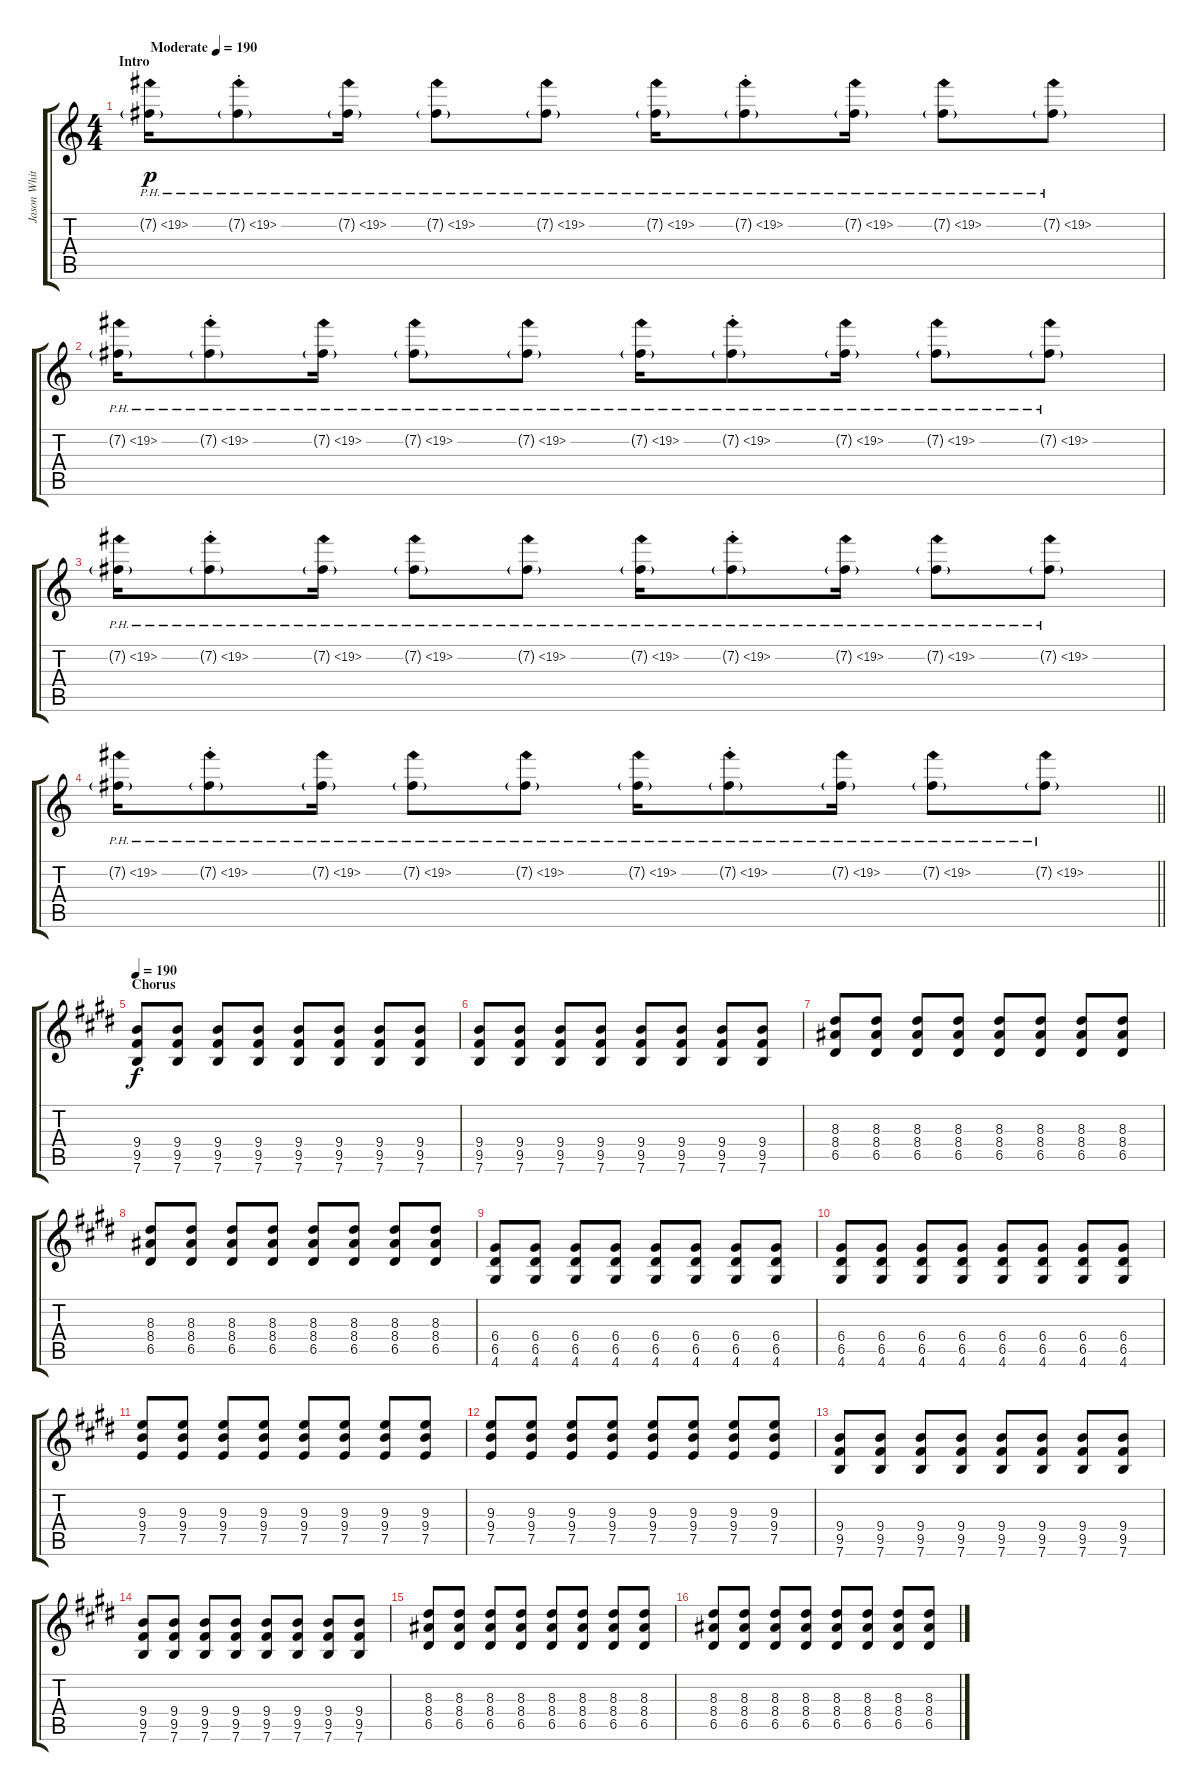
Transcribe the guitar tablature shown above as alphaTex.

\track ("Jason White (Lead Guitar)" "Jason Whit") {instrument distortionguitar}
\staff {score tabs}
\tuning (E4 B3 G3 D3 A2 E2) {hide}
\ts (4 4)
\section ("" "Intro")
\tempo (190 "Moderate")
\tempo 100
\tempo (190 "Moderate")
\clef g2
\ks c
7.2{ph 12 g}.16{dy p instrument distortionguitar} 7.2{ph 12 g st}.8 7.2{ph 12 g}.16 7.2{ph 12 g}.8 7.2{ph 12 g}.8 7.2{ph 12 g}.16 7.2{ph 12 g st}.8 7.2{ph 12 g}.16 7.2{ph 12 g}.8 7.2{ph 12 g}.8 |
7.2{ph 12 g}.16 7.2{ph 12 g st}.8 7.2{ph 12 g}.16 7.2{ph 12 g}.8 7.2{ph 12 g}.8 7.2{ph 12 g}.16 7.2{ph 12 g st}.8 7.2{ph 12 g}.16 7.2{ph 12 g}.8 7.2{ph 12 g}.8 |
7.2{ph 12 g}.16 7.2{ph 12 g st}.8 7.2{ph 12 g}.16 7.2{ph 12 g}.8 7.2{ph 12 g}.8 7.2{ph 12 g}.16 7.2{ph 12 g st}.8 7.2{ph 12 g}.16 7.2{ph 12 g}.8 7.2{ph 12 g}.8 |
\barLineRight lightlight
7.2{ph 12 g}.16 7.2{ph 12 g st}.8 7.2{ph 12 g}.16 7.2{ph 12 g}.8 7.2{ph 12 g}.8 7.2{ph 12 g}.16 7.2{ph 12 g st}.8 7.2{ph 12 g}.16 7.2{ph 12 g}.8 7.2{ph 12 g}.8 |
\section ("" "Chorus")
\tempo 190
\ks e
(9.4 9.5 7.6).8{dy f} (9.4 9.5 7.6).8 (9.4 9.5 7.6).8 (9.4 9.5 7.6).8 (9.4 9.5 7.6).8 (9.4 9.5 7.6).8 (9.4 9.5 7.6).8 (9.4 9.5 7.6).8 |
(9.4 9.5 7.6).8 (9.4 9.5 7.6).8 (9.4 9.5 7.6).8 (9.4 9.5 7.6).8 (9.4 9.5 7.6).8 (9.4 9.5 7.6).8 (9.4 9.5 7.6).8 (9.4 9.5 7.6).8 |
(8.3 8.4 6.5).8 (8.3 8.4 6.5).8 (8.3 8.4 6.5).8 (8.3 8.4 6.5).8 (8.3 8.4 6.5).8 (8.3 8.4 6.5).8 (8.3 8.4 6.5).8 (8.3 8.4 6.5).8 |
(8.3 8.4 6.5).8 (8.3 8.4 6.5).8 (8.3 8.4 6.5).8 (8.3 8.4 6.5).8 (8.3 8.4 6.5).8 (8.3 8.4 6.5).8 (8.3 8.4 6.5).8 (8.3 8.4 6.5).8 |
(6.4 6.5 4.6).8 (6.4 6.5 4.6).8 (6.4 6.5 4.6).8 (6.4 6.5 4.6).8 (6.4 6.5 4.6).8 (6.4 6.5 4.6).8 (6.4 6.5 4.6).8 (6.4 6.5 4.6).8 |
(6.4 6.5 4.6).8 (6.4 6.5 4.6).8 (6.4 6.5 4.6).8 (6.4 6.5 4.6).8 (6.4 6.5 4.6).8 (6.4 6.5 4.6).8 (6.4 6.5 4.6).8 (6.4 6.5 4.6).8 |
(9.3 9.4 7.5).8 (9.3 9.4 7.5).8 (9.3 9.4 7.5).8 (9.3 9.4 7.5).8 (9.3 9.4 7.5).8 (9.3 9.4 7.5).8 (9.3 9.4 7.5).8 (9.3 9.4 7.5).8 |
(9.3 9.4 7.5).8 (9.3 9.4 7.5).8 (9.3 9.4 7.5).8 (9.3 9.4 7.5).8 (9.3 9.4 7.5).8 (9.3 9.4 7.5).8 (9.3 9.4 7.5).8 (9.3 9.4 7.5).8 |
(9.4 9.5 7.6).8 (9.4 9.5 7.6).8 (9.4 9.5 7.6).8 (9.4 9.5 7.6).8 (9.4 9.5 7.6).8 (9.4 9.5 7.6).8 (9.4 9.5 7.6).8 (9.4 9.5 7.6).8 |
(9.4 9.5 7.6).8 (9.4 9.5 7.6).8 (9.4 9.5 7.6).8 (9.4 9.5 7.6).8 (9.4 9.5 7.6).8 (9.4 9.5 7.6).8 (9.4 9.5 7.6).8 (9.4 9.5 7.6).8 |
(8.3 8.4 6.5).8 (8.3 8.4 6.5).8 (8.3 8.4 6.5).8 (8.3 8.4 6.5).8 (8.3 8.4 6.5).8 (8.3 8.4 6.5).8 (8.3 8.4 6.5).8 (8.3 8.4 6.5).8 |
(8.3 8.4 6.5).8 (8.3 8.4 6.5).8 (8.3 8.4 6.5).8 (8.3 8.4 6.5).8 (8.3 8.4 6.5).8 (8.3 8.4 6.5).8 (8.3 8.4 6.5).8 (8.3 8.4 6.5).8
